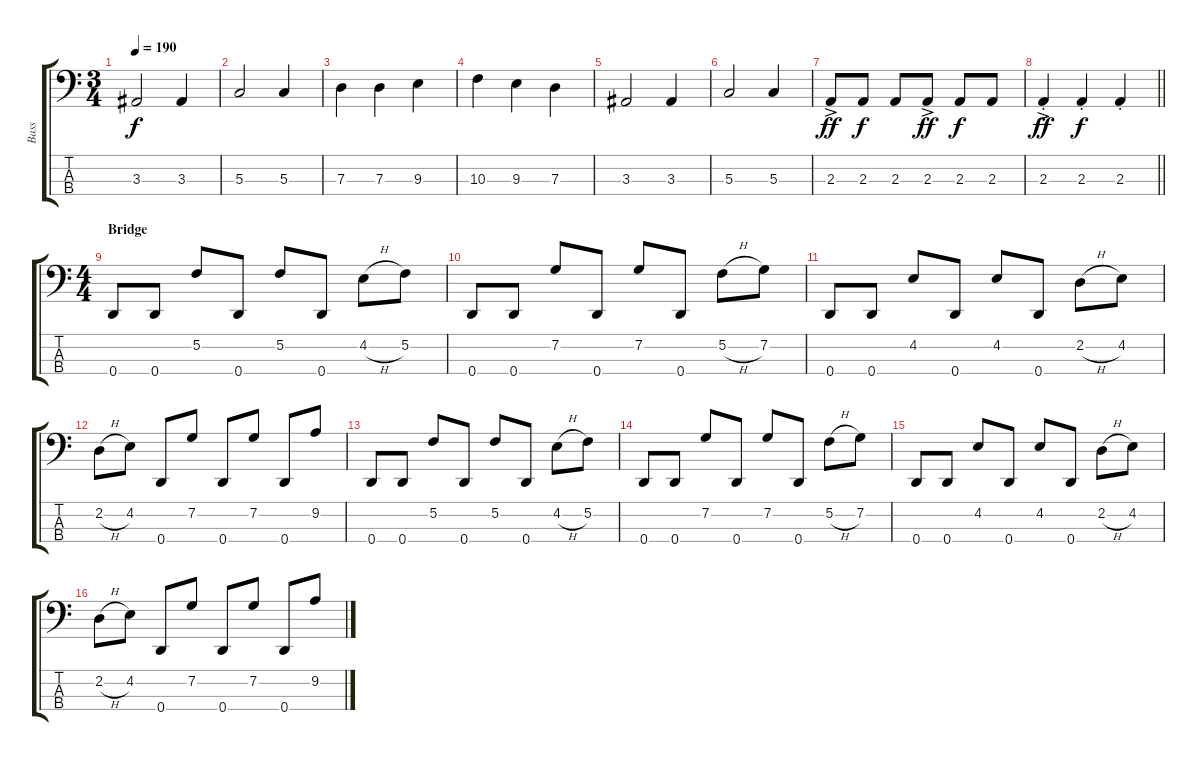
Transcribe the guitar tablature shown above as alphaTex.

\track ("Bass" "Bass") {instrument electricbassfinger}
\staff {score tabs}
\tuning (F2 C2 G1 D1) {hide}
\ts (3 4)
\tempo 190
\clef f4
\ks c
3.3.2{dy f} 3.3.4 |
5.3.2 5.3.4 |
7.3.4 7.3.4 9.3.4 |
10.3.4 9.3.4 7.3.4 |
3.3.2 3.3.4 |
5.3.2 5.3.4 |
2.3{ac}.8{dy ff} 2.3.8{dy f} 2.3.8 2.3{ac}.8{dy ff} 2.3.8{dy f} 2.3.8 |
\barLineRight lightlight
2.3{ac st}.4{dy ff} 2.3{st}.4{dy f} 2.3{st}.4 |
\ts (4 4)
\section ("" "Bridge")
0.4.8 0.4.8 5.2.8 0.4.8 5.2.8 0.4.8 4.2{h}.8 5.2.8 |
0.4.8 0.4.8 7.2.8 0.4.8 7.2.8 0.4.8 5.2{h}.8 7.2.8 |
0.4.8 0.4.8 4.2.8 0.4.8 4.2.8 0.4.8 2.2{h}.8 4.2.8 |
2.2{h}.8 4.2.8 0.4.8 7.2.8 0.4.8 7.2.8 0.4.8 9.2.8 |
0.4.8 0.4.8 5.2.8 0.4.8 5.2.8 0.4.8 4.2{h}.8 5.2.8 |
0.4.8 0.4.8 7.2.8 0.4.8 7.2.8 0.4.8 5.2{h}.8 7.2.8 |
0.4.8 0.4.8 4.2.8 0.4.8 4.2.8 0.4.8 2.2{h}.8 4.2.8 |
2.2{h}.8 4.2.8 0.4.8 7.2.8 0.4.8 7.2.8 0.4.8 9.2.8
